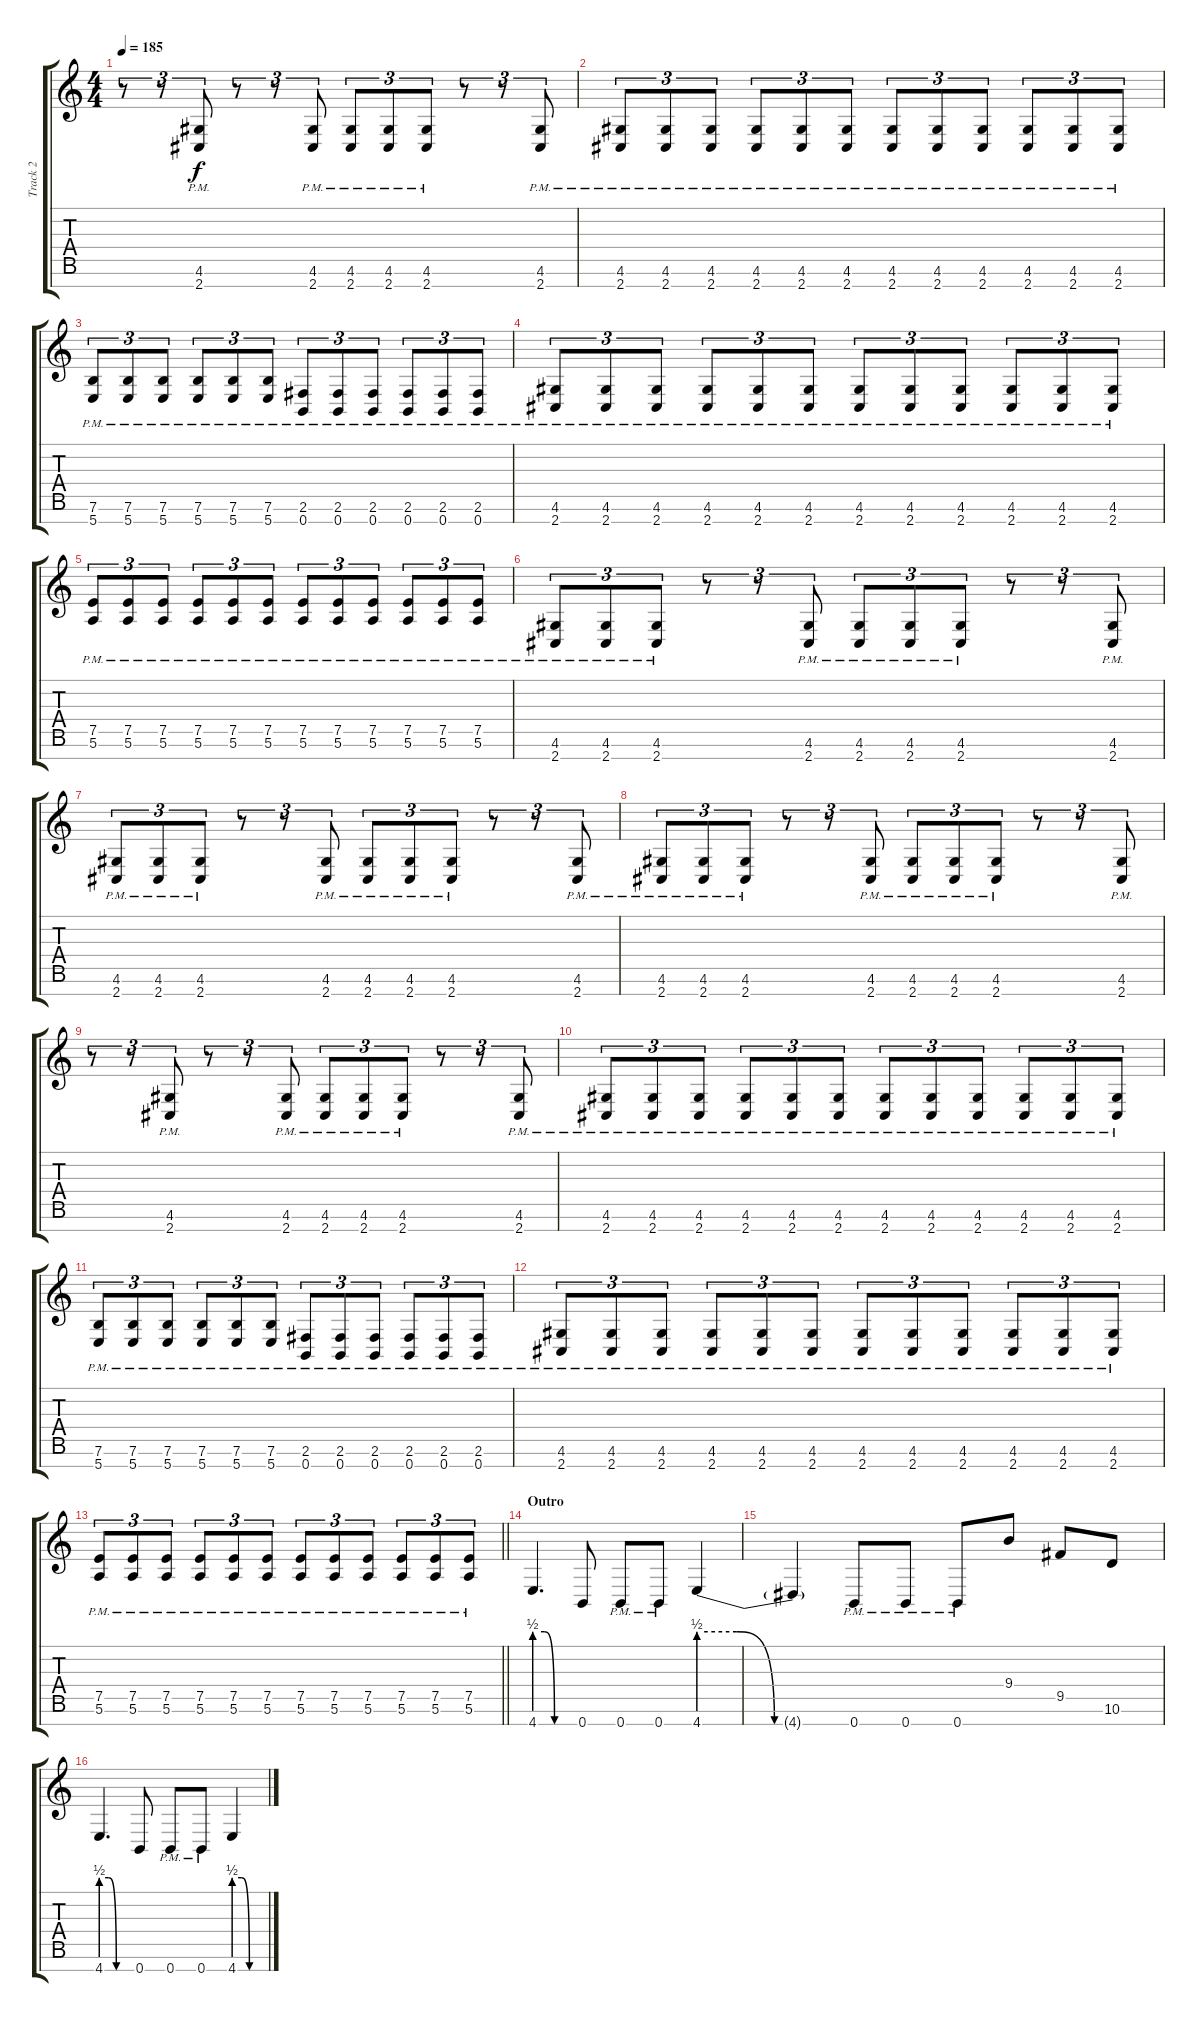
\track ("Track 2" "Track 2") {instrument distortionguitar}
\staff {score tabs}
\tuning (E4 B3 G3 D3 A2 E2 B1) {hide}
\ts (4 4)
\tempo 185
\clef g2
\ks c
r.8{tu (3 2) dy f} r.8{tu (3 2)} (4.6{pm} 2.7{pm}).8{tu (3 2)} r.8{tu (3 2)} r.8{tu (3 2)} (4.6{pm} 2.7{pm}).8{tu (3 2)} (4.6{pm} 2.7{pm}).8{tu (3 2)} (4.6{pm} 2.7{pm}).8{tu (3 2)} (4.6{pm} 2.7{pm}).8{tu (3 2)} r.8{tu (3 2)} r.8{tu (3 2)} (4.6{pm} 2.7{pm}).8{tu (3 2)} |
(4.6{pm} 2.7{pm}).8{tu (3 2)} (4.6{pm} 2.7{pm}).8{tu (3 2)} (4.6{pm} 2.7{pm}).8{tu (3 2)} (4.6{pm} 2.7{pm}).8{tu (3 2)} (4.6{pm} 2.7{pm}).8{tu (3 2)} (4.6{pm} 2.7{pm}).8{tu (3 2)} (4.6{pm} 2.7{pm}).8{tu (3 2)} (4.6{pm} 2.7{pm}).8{tu (3 2)} (4.6{pm} 2.7{pm}).8{tu (3 2)} (4.6{pm} 2.7{pm}).8{tu (3 2)} (4.6{pm} 2.7{pm}).8{tu (3 2)} (4.6{pm} 2.7{pm}).8{tu (3 2)} |
(7.6{pm} 5.7{pm}).8{tu (3 2)} (7.6{pm} 5.7{pm}).8{tu (3 2)} (7.6{pm} 5.7{pm}).8{tu (3 2)} (7.6{pm} 5.7{pm}).8{tu (3 2)} (7.6{pm} 5.7{pm}).8{tu (3 2)} (7.6{pm} 5.7{pm}).8{tu (3 2)} (2.6{pm} 0.7{pm}).8{tu (3 2)} (2.6{pm} 0.7{pm}).8{tu (3 2)} (2.6{pm} 0.7{pm}).8{tu (3 2)} (2.6{pm} 0.7{pm}).8{tu (3 2)} (2.6{pm} 0.7{pm}).8{tu (3 2)} (2.6{pm} 0.7{pm}).8{tu (3 2)} |
(4.6{pm} 2.7{pm}).8{tu (3 2)} (4.6{pm} 2.7{pm}).8{tu (3 2)} (4.6{pm} 2.7{pm}).8{tu (3 2)} (4.6{pm} 2.7{pm}).8{tu (3 2)} (4.6{pm} 2.7{pm}).8{tu (3 2)} (4.6{pm} 2.7{pm}).8{tu (3 2)} (4.6{pm} 2.7{pm}).8{tu (3 2)} (4.6{pm} 2.7{pm}).8{tu (3 2)} (4.6{pm} 2.7{pm}).8{tu (3 2)} (4.6{pm} 2.7{pm}).8{tu (3 2)} (4.6{pm} 2.7{pm}).8{tu (3 2)} (4.6{pm} 2.7{pm}).8{tu (3 2)} |
(7.5{pm} 5.6{pm}).8{tu (3 2)} (7.5{pm} 5.6{pm}).8{tu (3 2)} (7.5{pm} 5.6{pm}).8{tu (3 2)} (7.5{pm} 5.6{pm}).8{tu (3 2)} (7.5{pm} 5.6{pm}).8{tu (3 2)} (7.5{pm} 5.6{pm}).8{tu (3 2)} (7.5{pm} 5.6{pm}).8{tu (3 2)} (7.5{pm} 5.6{pm}).8{tu (3 2)} (7.5{pm} 5.6{pm}).8{tu (3 2)} (7.5{pm} 5.6{pm}).8{tu (3 2)} (7.5{pm} 5.6{pm}).8{tu (3 2)} (7.5{pm} 5.6{pm}).8{tu (3 2)} |
(4.6{pm} 2.7{pm}).8{tu (3 2)} (4.6{pm} 2.7{pm}).8{tu (3 2)} (4.6{pm} 2.7{pm}).8{tu (3 2)} r.8{tu (3 2)} r.8{tu (3 2)} (4.6{pm} 2.7{pm}).8{tu (3 2)} (4.6{pm} 2.7{pm}).8{tu (3 2)} (4.6{pm} 2.7{pm}).8{tu (3 2)} (4.6{pm} 2.7{pm}).8{tu (3 2)} r.8{tu (3 2)} r.8{tu (3 2)} (4.6{pm} 2.7{pm}).8{tu (3 2)} |
(4.6{pm} 2.7{pm}).8{tu (3 2)} (4.6{pm} 2.7{pm}).8{tu (3 2)} (4.6{pm} 2.7{pm}).8{tu (3 2)} r.8{tu (3 2)} r.8{tu (3 2)} (4.6{pm} 2.7{pm}).8{tu (3 2)} (4.6{pm} 2.7{pm}).8{tu (3 2)} (4.6{pm} 2.7{pm}).8{tu (3 2)} (4.6{pm} 2.7{pm}).8{tu (3 2)} r.8{tu (3 2)} r.8{tu (3 2)} (4.6{pm} 2.7{pm}).8{tu (3 2)} |
(4.6{pm} 2.7{pm}).8{tu (3 2)} (4.6{pm} 2.7{pm}).8{tu (3 2)} (4.6{pm} 2.7{pm}).8{tu (3 2)} r.8{tu (3 2)} r.8{tu (3 2)} (4.6{pm} 2.7{pm}).8{tu (3 2)} (4.6{pm} 2.7{pm}).8{tu (3 2)} (4.6{pm} 2.7{pm}).8{tu (3 2)} (4.6{pm} 2.7{pm}).8{tu (3 2)} r.8{tu (3 2)} r.8{tu (3 2)} (4.6{pm} 2.7{pm}).8{tu (3 2)} |
r.8{tu (3 2)} r.8{tu (3 2)} (4.6{pm} 2.7{pm}).8{tu (3 2)} r.8{tu (3 2)} r.8{tu (3 2)} (4.6{pm} 2.7{pm}).8{tu (3 2)} (4.6{pm} 2.7{pm}).8{tu (3 2)} (4.6{pm} 2.7{pm}).8{tu (3 2)} (4.6{pm} 2.7{pm}).8{tu (3 2)} r.8{tu (3 2)} r.8{tu (3 2)} (4.6{pm} 2.7{pm}).8{tu (3 2)} |
(4.6{pm} 2.7{pm}).8{tu (3 2)} (4.6{pm} 2.7{pm}).8{tu (3 2)} (4.6{pm} 2.7{pm}).8{tu (3 2)} (4.6{pm} 2.7{pm}).8{tu (3 2)} (4.6{pm} 2.7{pm}).8{tu (3 2)} (4.6{pm} 2.7{pm}).8{tu (3 2)} (4.6{pm} 2.7{pm}).8{tu (3 2)} (4.6{pm} 2.7{pm}).8{tu (3 2)} (4.6{pm} 2.7{pm}).8{tu (3 2)} (4.6{pm} 2.7{pm}).8{tu (3 2)} (4.6{pm} 2.7{pm}).8{tu (3 2)} (4.6{pm} 2.7{pm}).8{tu (3 2)} |
(7.6{pm} 5.7{pm}).8{tu (3 2)} (7.6{pm} 5.7{pm}).8{tu (3 2)} (7.6{pm} 5.7{pm}).8{tu (3 2)} (7.6{pm} 5.7{pm}).8{tu (3 2)} (7.6{pm} 5.7{pm}).8{tu (3 2)} (7.6{pm} 5.7{pm}).8{tu (3 2)} (2.6{pm} 0.7{pm}).8{tu (3 2)} (2.6{pm} 0.7{pm}).8{tu (3 2)} (2.6{pm} 0.7{pm}).8{tu (3 2)} (2.6{pm} 0.7{pm}).8{tu (3 2)} (2.6{pm} 0.7{pm}).8{tu (3 2)} (2.6{pm} 0.7{pm}).8{tu (3 2)} |
(4.6{pm} 2.7{pm}).8{tu (3 2)} (4.6{pm} 2.7{pm}).8{tu (3 2)} (4.6{pm} 2.7{pm}).8{tu (3 2)} (4.6{pm} 2.7{pm}).8{tu (3 2)} (4.6{pm} 2.7{pm}).8{tu (3 2)} (4.6{pm} 2.7{pm}).8{tu (3 2)} (4.6{pm} 2.7{pm}).8{tu (3 2)} (4.6{pm} 2.7{pm}).8{tu (3 2)} (4.6{pm} 2.7{pm}).8{tu (3 2)} (4.6{pm} 2.7{pm}).8{tu (3 2)} (4.6{pm} 2.7{pm}).8{tu (3 2)} (4.6{pm} 2.7{pm}).8{tu (3 2)} |
\barLineRight lightlight
(7.5{pm} 5.6{pm}).8{tu (3 2)} (7.5{pm} 5.6{pm}).8{tu (3 2)} (7.5{pm} 5.6{pm}).8{tu (3 2)} (7.5{pm} 5.6{pm}).8{tu (3 2)} (7.5{pm} 5.6{pm}).8{tu (3 2)} (7.5{pm} 5.6{pm}).8{tu (3 2)} (7.5{pm} 5.6{pm}).8{tu (3 2)} (7.5{pm} 5.6{pm}).8{tu (3 2)} (7.5{pm} 5.6{pm}).8{tu (3 2)} (7.5{pm} 5.6{pm}).8{tu (3 2)} (7.5{pm} 5.6{pm}).8{tu (3 2)} (7.5{pm} 5.6{pm}).8{tu (3 2)} |
\section ("" "Outro")
4.7{be (custom 0 2 15 2 30 0 60 0)}.4{d} 0.7.8 0.7{pm}.8 0.7{pm}.8 4.7{be (custom 0 2 15 2 30 0 60 0)}.4 |
4.7{t}.4 0.7{pm}.8 0.7{pm}.8 0.7{pm}.8 9.4.8 9.5.8 10.6.8 |
4.7{be (custom 0 2 15 2 30 0 60 0)}.4{d} 0.7.8 0.7{pm}.8 0.7{pm}.8 4.7{be (custom 0 2 15 2 30 0 60 0)}.4
